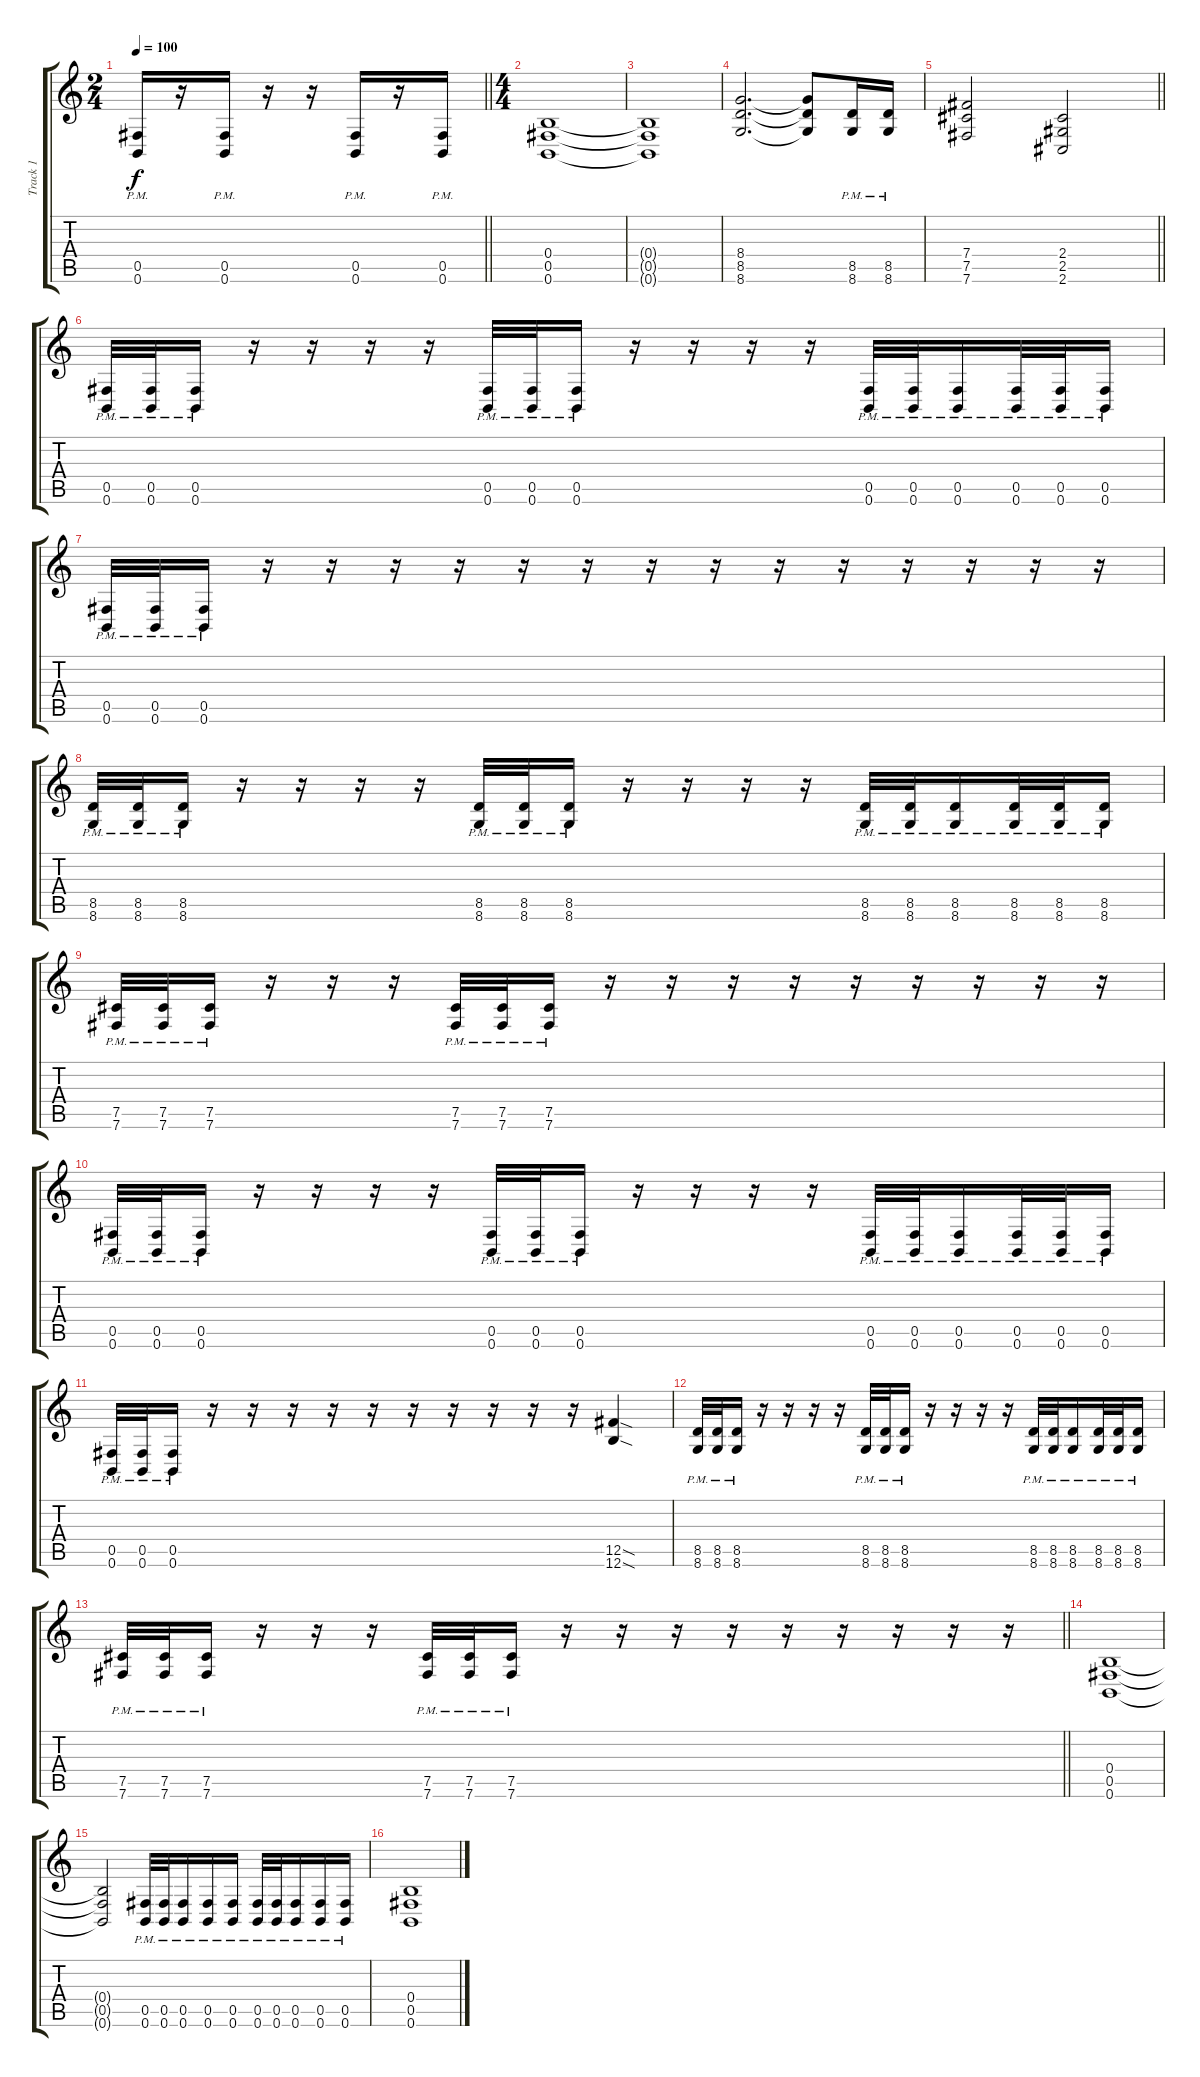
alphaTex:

\track ("Track 1" "Track 1") {instrument distortionguitar}
\staff {score tabs}
\tuning (Db4 Ab3 E3 B2 Gb2 B1) {hide}
\ts (2 4)
\tempo 100
\clef g2
\barLineRight lightlight
\ks c
(0.5{pm} 0.6{pm}).16{dy f} r.16 (0.5{pm} 0.6{pm}).16 r.16 r.16 (0.5{pm} 0.6{pm}).16 r.16 (0.5{pm} 0.6{pm}).16 |
\ts (4 4)
\section ("" "")
(0.4 0.5 0.6).1{balance 8} |
(0.4{t} 0.5{t} 0.6{t}).1 |
(8.4 8.5 8.6).2{d} (8.4{t} 8.5{t} 8.6{t}).8 (8.5{pm} 8.6{pm}).16 (8.5{pm} 8.6{pm}).16 |
\barLineRight lightlight
(7.4 7.5 7.6).2 (2.4 2.5 2.6).2 |
\section ("" "")
(0.5{pm} 0.6{pm}).32 (0.5{pm} 0.6{pm}).32 (0.5{pm} 0.6{pm}).16 r.16 r.16 r.16 r.16 (0.5{pm} 0.6{pm}).32 (0.5{pm} 0.6{pm}).32 (0.5{pm} 0.6{pm}).16 r.16 r.16 r.16 r.16 (0.5{pm} 0.6{pm}).32 (0.5{pm} 0.6{pm}).32 (0.5{pm} 0.6{pm}).16 (0.5{pm} 0.6{pm}).32 (0.5{pm} 0.6{pm}).32 (0.5{pm} 0.6{pm}).16 |
(0.5{pm} 0.6{pm}).32 (0.5{pm} 0.6{pm}).32 (0.5{pm} 0.6{pm}).16 r.16 r.16 r.16 r.16 r.16 r.16 r.16 r.16 r.16 r.16 r.16 r.16 r.16 r.16 |
(8.5{pm} 8.6{pm}).32 (8.5{pm} 8.6{pm}).32 (8.5{pm} 8.6{pm}).16 r.16 r.16 r.16 r.16 (8.5{pm} 8.6{pm}).32 (8.5{pm} 8.6{pm}).32 (8.5{pm} 8.6{pm}).16 r.16 r.16 r.16 r.16 (8.5{pm} 8.6{pm}).32 (8.5{pm} 8.6{pm}).32 (8.5{pm} 8.6{pm}).16 (8.5{pm} 8.6{pm}).32 (8.5{pm} 8.6{pm}).32 (8.5{pm} 8.6{pm}).16 |
(7.5{pm} 7.6{pm}).32 (7.5{pm} 7.6{pm}).32 (7.5{pm} 7.6{pm}).16 r.16 r.16 r.16 (7.5{pm} 7.6{pm}).32 (7.5{pm} 7.6{pm}).32 (7.5{pm} 7.6{pm}).16 r.16 r.16 r.16 r.16 r.16 r.16 r.16 r.16 r.16 |
(0.5{pm} 0.6{pm}).32 (0.5{pm} 0.6{pm}).32 (0.5{pm} 0.6{pm}).16 r.16 r.16 r.16 r.16 (0.5{pm} 0.6{pm}).32 (0.5{pm} 0.6{pm}).32 (0.5{pm} 0.6{pm}).16 r.16 r.16 r.16 r.16 (0.5{pm} 0.6{pm}).32 (0.5{pm} 0.6{pm}).32 (0.5{pm} 0.6{pm}).16 (0.5{pm} 0.6{pm}).32 (0.5{pm} 0.6{pm}).32 (0.5{pm} 0.6{pm}).16 |
(0.5{pm} 0.6{pm}).32 (0.5{pm} 0.6{pm}).32 (0.5{pm} 0.6{pm}).16 r.16 r.16 r.16 r.16 r.16 r.16 r.16 r.16 r.16 r.16 (12.5{sod} 12.6{sod}).4 |
(8.5{pm} 8.6{pm}).32 (8.5{pm} 8.6{pm}).32 (8.5{pm} 8.6{pm}).16 r.16 r.16 r.16 r.16 (8.5{pm} 8.6{pm}).32 (8.5{pm} 8.6{pm}).32 (8.5{pm} 8.6{pm}).16 r.16 r.16 r.16 r.16 (8.5{pm} 8.6{pm}).32 (8.5{pm} 8.6{pm}).32 (8.5{pm} 8.6{pm}).16 (8.5{pm} 8.6{pm}).32 (8.5{pm} 8.6{pm}).32 (8.5{pm} 8.6{pm}).16 |
\barLineRight lightlight
(7.5{pm} 7.6{pm}).32 (7.5{pm} 7.6{pm}).32 (7.5{pm} 7.6{pm}).16 r.16 r.16 r.16 (7.5{pm} 7.6{pm}).32 (7.5{pm} 7.6{pm}).32 (7.5{pm} 7.6{pm}).16 r.16 r.16 r.16 r.16 r.16 r.16 r.16 r.16 r.16 |
\section ("" "")
(0.4 0.5 0.6).1{balance 0} |
(0.4{t} 0.5{t} 0.6{t}).2 (0.5{pm} 0.6{pm}).32 (0.5{pm} 0.6{pm}).32 (0.5{pm} 0.6{pm}).16 (0.5{pm} 0.6{pm}).16 (0.5{pm} 0.6{pm}).16 (0.5{pm} 0.6{pm}).32 (0.5{pm} 0.6{pm}).32 (0.5{pm} 0.6{pm}).16 (0.5{pm} 0.6{pm}).16 (0.5{pm} 0.6{pm}).16 |
(0.4 0.5 0.6).1
